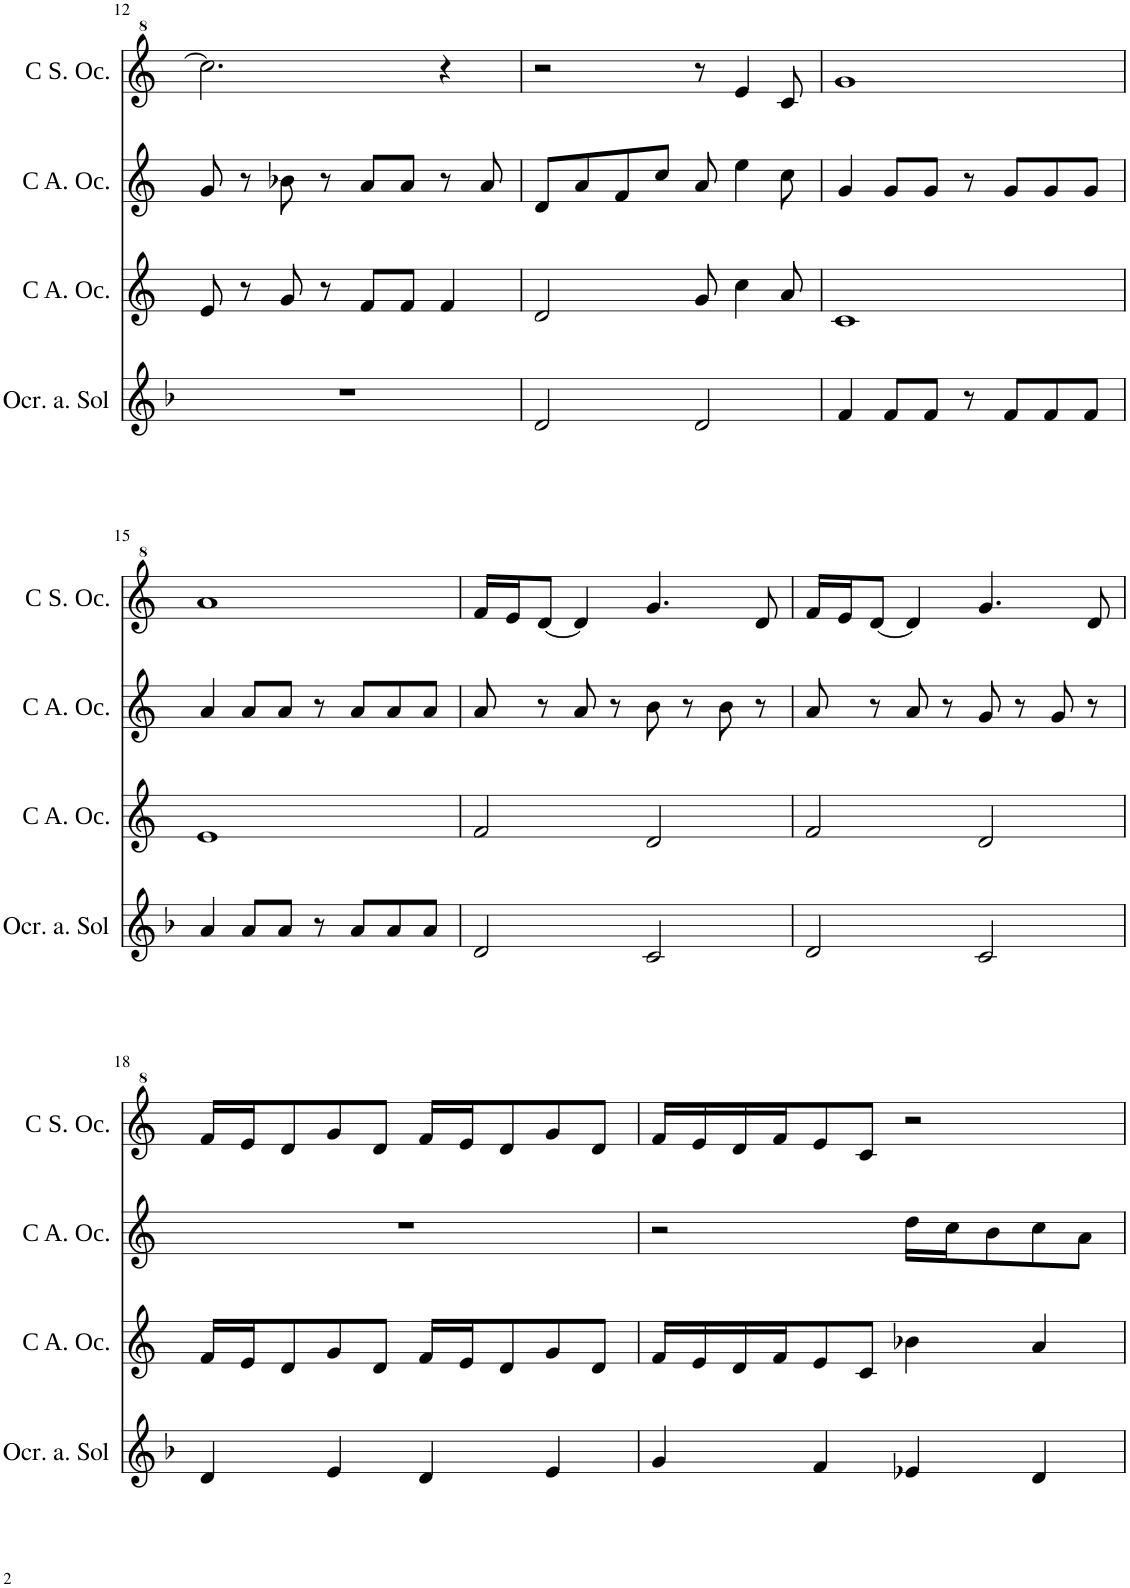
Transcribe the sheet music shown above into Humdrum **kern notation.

**kern	**kern	**kern	**kern
*part4	*part3	*part2	*part1
*staff4	*staff3	*staff2	*staff1
*I"Ocarina contralto in Sol	*I"Ocarina contralto in Do	*I"Ocarina contralto in Do	*I"Ocarina soprano in Do
*I'Ocr. a. Sol	*	*	*
!!LO:PB:g=z
*clefG2	*clefG2	*clefG2	*clefG^2
*Trd-4c-7	*	*	*
*k[b-]	*k[]	*k[]	*k[]
=12	=12	=12	=12
1r	8e/	8g/	2.ccc\]
.	8r	8r	.
.	8g/	8b-X\	.
.	8r	8r	.
.	8f/L	8a/L	.
.	8f/J	8a/J	.
.	4f/	8r	4r
.	.	8a/	.
=13	=13	=13	=13
2d/	2d/	8d/L	2r
.	.	8a/	.
.	.	8f/	.
.	.	8cc/J	.
2d/	8g/	8a/	8r
.	4cc\	4ee\	4ee/
.	8a/	8cc\	8cc/
=14	=14	=14	=14
4f/	1c	4g/	1gg
8f/L	.	8g/L	.
8f/J	.	8g/J	.
8r	.	8r	.
8f/L	.	8g/L	.
8f/	.	8g/	.
8f/J	.	8g/J	.
!!LO:LB:g=z
=15	=15	=15	=15
4a/	1e	4a/	1aa
8a/L	.	8a/L	.
8a/J	.	8a/J	.
8r	.	8r	.
8a/L	.	8a/L	.
8a/	.	8a/	.
8a/J	.	8a/J	.
=16	=16	=16	=16
2d/	2f/	8a/	16ff/LL
.	.	.	16ee/J
.	.	8r	[8dd/J
.	.	8a/	4dd/]
.	.	8r	.
2c/	2d/	8b\	4.gg/
.	.	8r	.
.	.	8b\	.
.	.	8r	8dd/
=17	=17	=17	=17
2d/	2f/	8a/	16ff/LL
.	.	.	16ee/J
.	.	8r	[8dd/J
.	.	8a/	4dd/]
.	.	8r	.
2c/	2d/	8g/	4.gg/
.	.	8r	.
.	.	8g/	.
.	.	8r	8dd/
!!LO:LB:g=z
=18	=18	=18	=18
4d/	16f/LL	1r	16ff/LL
.	16e/J	.	16ee/J
.	8d/	.	8dd/
4e/	8g/	.	8gg/
.	8d/J	.	8dd/J
4d/	16f/LL	.	16ff/LL
.	16e/J	.	16ee/J
.	8d/	.	8dd/
4e/	8g/	.	8gg/
.	8d/J	.	8dd/J
=19	=19	=19	=19
4g/	16f/LL	2r	16ff/LL
.	16e/	.	16ee/
.	16d/	.	16dd/
.	16f/J	.	16ff/J
4f/	8e/	.	8ee/
.	8c/J	.	8cc/J
4e-X/	4b-X\	16dd\LL	2r
.	.	16cc\J	.
.	.	8b\	.
4d/	4a/	8cc\	.
.	.	8a\J	.
=	=	=	=
*-	*-	*-	*-
